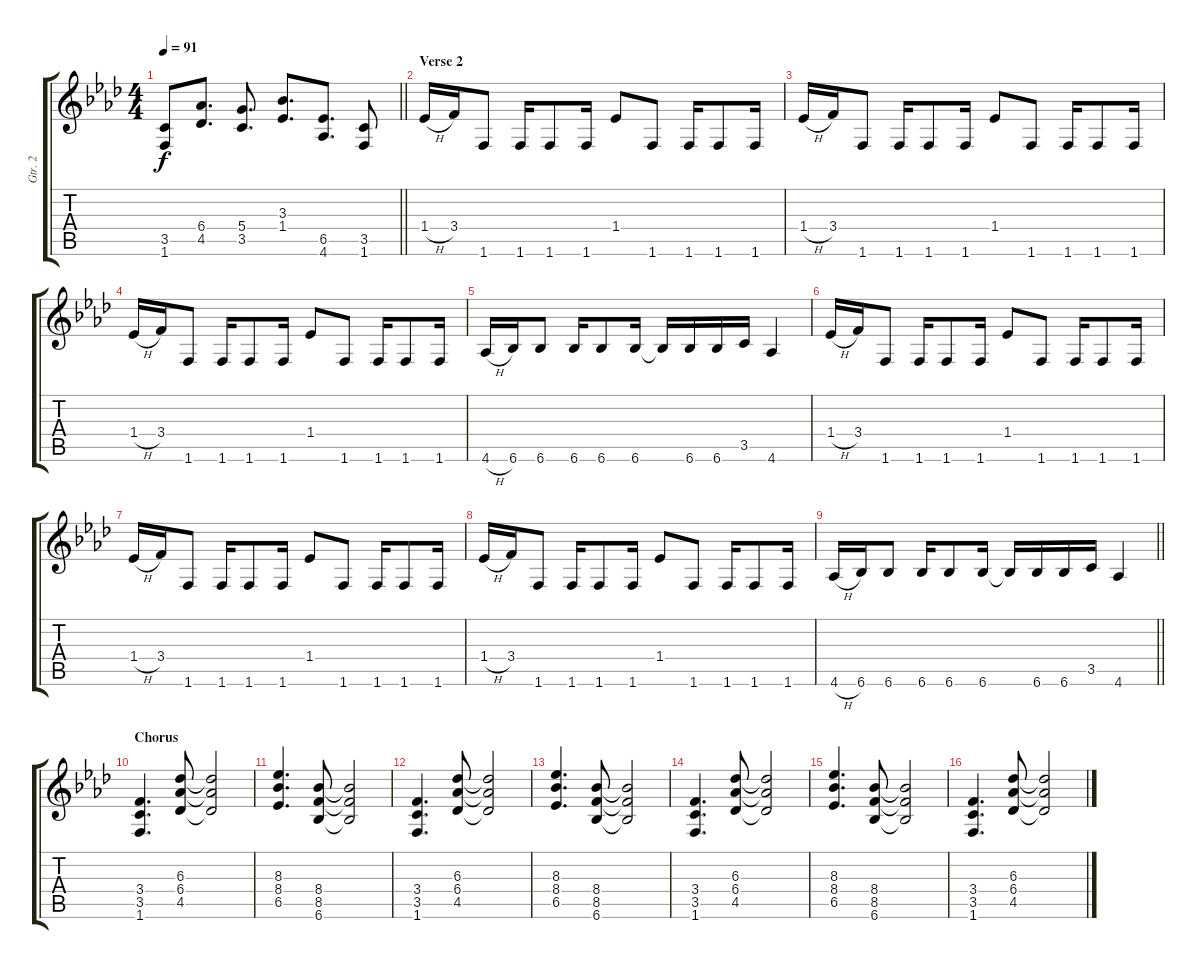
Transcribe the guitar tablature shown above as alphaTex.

\track ("Gtr. 2" "Gtr. 2") {instrument distortionguitar}
\staff {score tabs}
\tuning (E4 B3 G3 D3 A2 E2) {hide}
\ts (4 4)
\tempo 91
\clef g2
\barLineRight lightlight
\ks fminor
(3.5 1.6).8{dy f} (6.4 4.5).8{d} (5.4 3.5).8{d} (3.3 1.4).8{d} (6.5 4.6).8{d} (3.5 1.6).8 |
\section ("" "Verse 2")
1.4{h}.16 3.4.16 1.6.8 1.6.16 1.6.8 1.6.16 1.4.8 1.6.8 1.6.16 1.6.8 1.6.16 |
1.4{h}.16 3.4.16 1.6.8 1.6.16 1.6.8 1.6.16 1.4.8 1.6.8 1.6.16 1.6.8 1.6.16 |
1.4{h}.16 3.4.16 1.6.8 1.6.16 1.6.8 1.6.16 1.4.8 1.6.8 1.6.16 1.6.8 1.6.16 |
4.6{h}.16 6.6.16 6.6.8 6.6.16 6.6.8 6.6.16 6.6{t}.16 6.6.16 6.6.16 3.5.16 4.6.4 |
1.4{h}.16 3.4.16 1.6.8 1.6.16 1.6.8 1.6.16 1.4.8 1.6.8 1.6.16 1.6.8 1.6.16 |
1.4{h}.16 3.4.16 1.6.8 1.6.16 1.6.8 1.6.16 1.4.8 1.6.8 1.6.16 1.6.8 1.6.16 |
1.4{h}.16 3.4.16 1.6.8 1.6.16 1.6.8 1.6.16 1.4.8 1.6.8 1.6.16 1.6.8 1.6.16 |
\barLineRight lightlight
4.6{h}.16 6.6.16 6.6.8 6.6.16 6.6.8 6.6.16 6.6{t}.16 6.6.16 6.6.16 3.5.16 4.6.4 |
\section ("" "Chorus")
(3.4 3.5 1.6).4{d} (6.3 6.4 4.5).8 (6.3{t} 6.4{t} 4.5{t}).2 |
(8.3 8.4 6.5).4{d} (8.4 8.5 6.6).8 (8.4{t} 8.5{t} 6.6{t}).2 |
(3.4 3.5 1.6).4{d} (6.3 6.4 4.5).8 (6.3{t} 6.4{t} 4.5{t}).2 |
(8.3 8.4 6.5).4{d} (8.4 8.5 6.6).8 (8.4{t} 8.5{t} 6.6{t}).2 |
(3.4 3.5 1.6).4{d} (6.3 6.4 4.5).8 (6.3{t} 6.4{t} 4.5{t}).2 |
(8.3 8.4 6.5).4{d} (8.4 8.5 6.6).8 (8.4{t} 8.5{t} 6.6{t}).2 |
(3.4 3.5 1.6).4{d} (6.3 6.4 4.5).8 (6.3{t} 6.4{t} 4.5{t}).2
